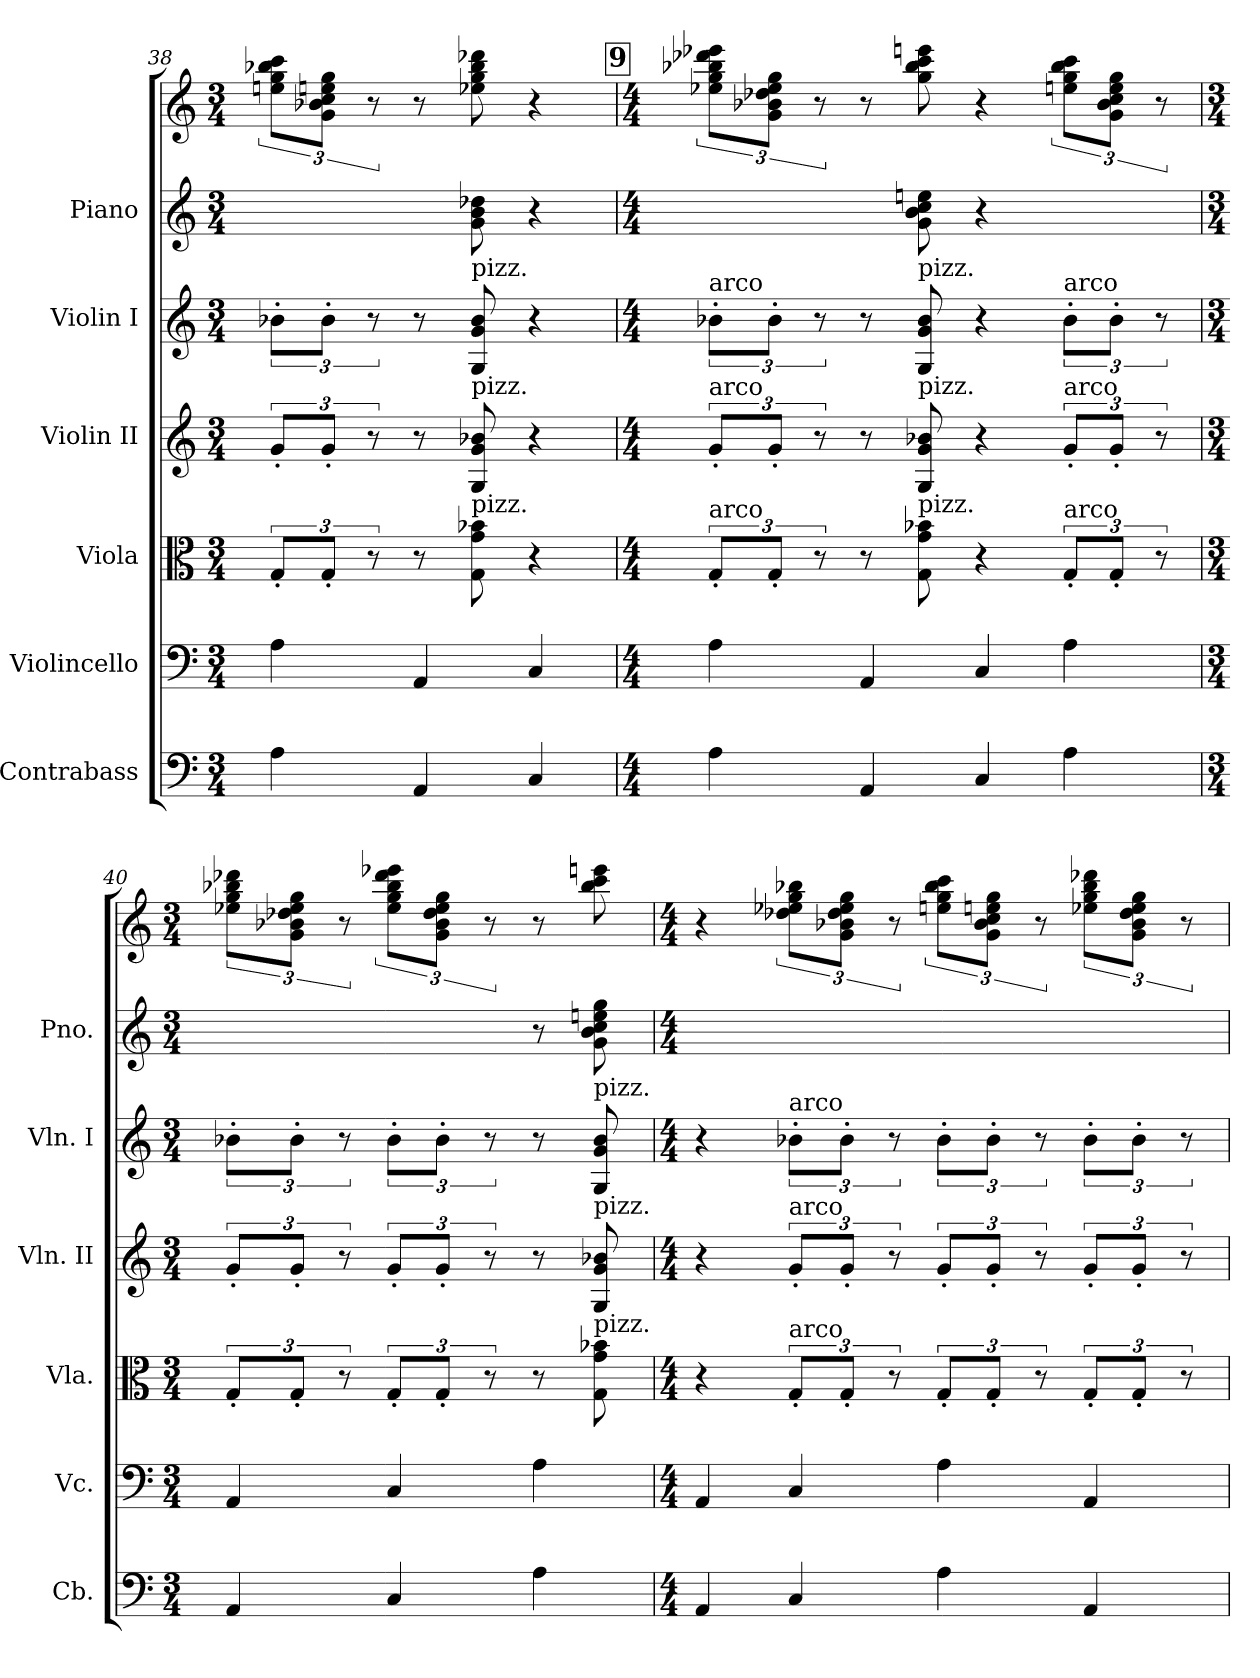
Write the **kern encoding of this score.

**kern	**kern	**kern	**kern	**kern	**kern	**kern
*part6	*part5	*part4	*part3	*part2	*part1	*part1
*staff7	*staff6	*staff5	*staff4	*staff3	*staff2	*staff1
*I"Contrabass	*I"Violincello	*I"Viola	*I"Violin II	*I"Violin I	*I"Piano	*
*I'Cb.	*I'Vc.	*I'Vla.	*I'Vln. II	*I'Vln. I	*I'Pno.	*
*clefF4	*clefF4	*clefC3	*clefG2	*clefG2	*clefG2	*clefG2
*ITrd7c12	*	*	*	*	*	*
*k[]	*k[]	*k[]	*k[]	*k[]	*k[]	*k[]
*C:	*C:	*C:	*C:	*C:	*C:	*C:
*M3/4	*M3/4	*M3/4	*M3/4	*M3/4	*M3/4	*M3/4
=38	=38	=38	=38	=38	=38	=38
4AA	4A	12G'L	12g'L	12b-X'L	4.ryy	12een\ 12gg\ 12bb-X\ 12ccc\L
.	.	12G'J	12g'J	12b-'J	.	12g\ 12b-X\ 12cc\ 12een\ 12gg\J
.	.	12r	12r	12r	.	12r
4AAA	4AA	8r	8r	8r	.	8r
!	!	!	!	!LO:TX:a:t=pizz.	!	!
!	!	!	!LO:TX:a:t=pizz.	!	!	!
!	!	!LO:TX:a:t=pizz.	!	!	!	!
.	.	8G 8g 8b-X	8G 8g 8b-X	8G 8g 8b-	8g 8b 8dd-X	8ee-X 8gg 8bb- 8ddd-X
4CC	4C	4r	4r	4r	4r	4r
!!LO:REH:place=s1:t=9
=39	=39	=39	=39	=39	=39	=39
*M4/4	*M4/4	*M4/4	*M4/4	*M4/4	*M4/4	*M4/4
!	!	!	!	!LO:TX:a:t=arco	!	!
!	!	!	!LO:TX:a:t=arco	!	!	!
!	!	!LO:TX:a:t=arco	!	!	!	!
4AA	4A	12G'L	12g'L	12b-X'L	4.ryy	12ee-X\ 12gg\ 12bb-X\ 12ddd-X\ 12eee-X\L
.	.	12G'J	12g'J	12b-'J	.	12g\ 12b-X\ 12dd-X\ 12ee-\ 12gg\J
.	.	12r	12r	12r	.	12r
4AAA	4AA	8r	8r	8r	.	8r
!	!	!	!	!LO:TX:a:t=pizz.	!	!
!	!	!	!LO:TX:a:t=pizz.	!	!	!
!	!	!LO:TX:a:t=pizz.	!	!	!	!
.	.	8G 8g 8b-X	8G 8g 8b-X	8G 8g 8b-	8g 8b 8cc 8een	8gg 8bb- 8ccc 8eeen
4CC	4C	4r	4r	4r	4r	4r
!	!	!	!	!LO:TX:a:t=arco	!	!
!	!	!	!LO:TX:a:t=arco	!	!	!
!	!	!LO:TX:a:t=arco	!	!	!	!
4AA	4A	12G'L	12g'L	12b-'L	4ryy	12een\ 12gg\ 12bb-\ 12ccc\L
.	.	12G'J	12g'J	12b-'J	.	12g\ 12b-\ 12cc\ 12ee\ 12gg\J
.	.	12r	12r	12r	.	12r
=40	=40	=40	=40	=40	=40	=40
*M3/4	*M3/4	*M3/4	*M3/4	*M3/4	*M3/4	*M3/4
4AAA	4AA	12G'L	12g'L	12b-X'L	2ryy	12ee-X\ 12gg\ 12bb-X\ 12ddd-X\L
.	.	12G'J	12g'J	12b-'J	.	12g\ 12b-X\ 12dd-X\ 12ee-\ 12gg\J
.	.	12r	12r	12r	.	12r
4CC	4C	12G'L	12g'L	12b-'L	.	12ee-\ 12gg\ 12bb-\ 12ddd-\ 12eee-X\L
.	.	12G'J	12g'J	12b-'J	.	12g\ 12b-\ 12dd-\ 12ee-\ 12gg\J
.	.	12r	12r	12r	.	12r
4AA	4A	8r	8r	8r	8r	8r
!	!	!	!	!LO:TX:a:t=pizz.	!	!
!	!	!	!LO:TX:a:t=pizz.	!	!	!
!	!	!LO:TX:a:t=pizz.	!	!	!	!
.	.	8G 8g 8b-X	8G 8g 8b-X	8G 8g 8b-	8g 8b 8cc 8een 8gg	8bb- 8ccc 8eeen
=41	=41	=41	=41	=41	=41	=41
*M4/4	*M4/4	*M4/4	*M4/4	*M4/4	*M4/4	*M4/4
4AAA	4AA	4r	4r	4r	1ryy	4r
!	!	!	!	!LO:TX:a:t=arco	!	!
!	!	!	!LO:TX:a:t=arco	!	!	!
!	!	!LO:TX:a:t=arco	!	!	!	!
4CC	4C	12G'L	12g'L	12b-X'L	.	12dd-X\ 12ee-X\ 12gg\ 12bb-X\L
.	.	12G'J	12g'J	12b-'J	.	12g\ 12b-X\ 12dd-\ 12ee-\ 12gg\J
.	.	12r	12r	12r	.	12r
4AA	4A	12G'L	12g'L	12b-'L	.	12een\ 12gg\ 12bb-\ 12ccc\L
.	.	12G'J	12g'J	12b-'J	.	12g\ 12b-\ 12cc\ 12een\ 12gg\J
.	.	12r	12r	12r	.	12r
4AAA	4AA	12G'L	12g'L	12b-'L	.	12ee-X\ 12gg\ 12bb-\ 12ddd-X\L
.	.	12G'J	12g'J	12b-'J	.	12g\ 12b-\ 12dd-\ 12ee-\ 12gg\J
.	.	12r	12r	12r	.	12r
=	=	=	=	=	=	=
*-	*-	*-	*-	*-	*-	*-
